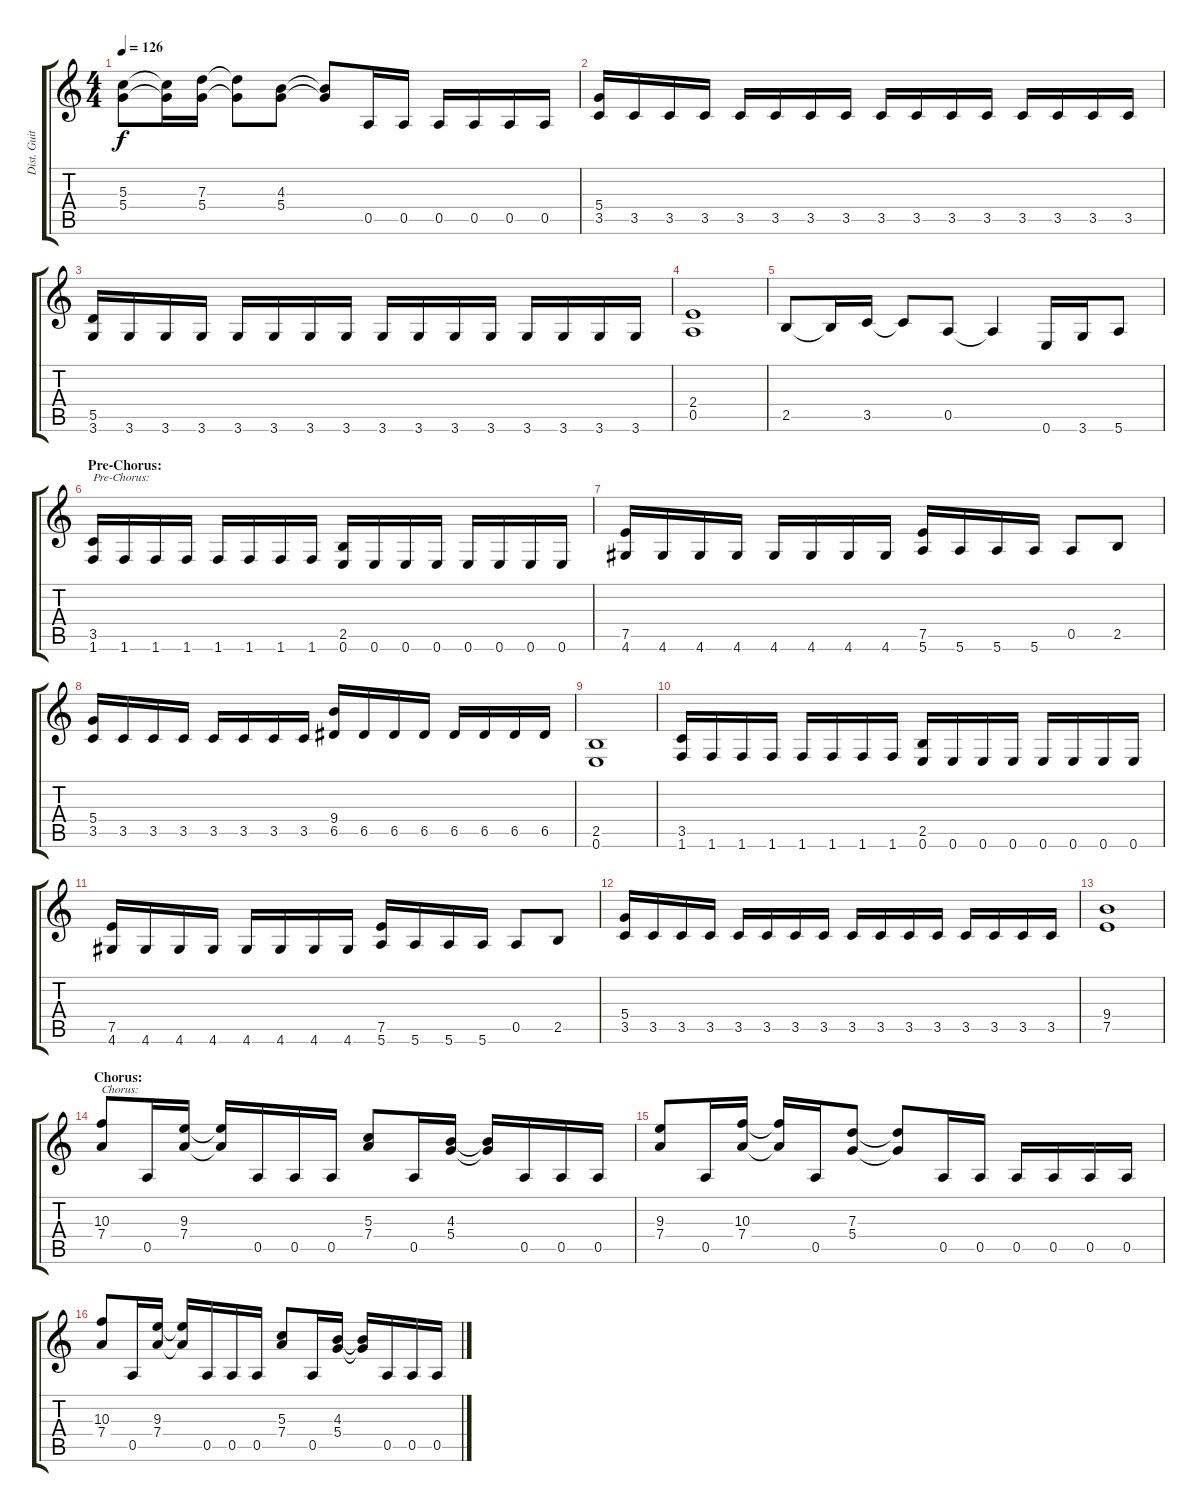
\track ("Dist. Guitar 1" "Dist. Guit") {instrument distortionguitar}
\staff {score tabs}
\tuning (E4 B3 G3 D3 A2 E2) {hide}
\ts (4 4)
\tempo 126
\clef g2
\ks c
(5.3 5.4).8{dy f} (5.3{t} 5.4{t}).16 (7.3 5.4).16 (7.3{t} 5.4{t}).8 (4.3 5.4).8 (4.3{t} 5.4{t}).8 0.5.16 0.5.16 0.5.16 0.5.16 0.5.16 0.5.16 |
(5.4 3.5).16 3.5.16 3.5.16 3.5.16 3.5.16 3.5.16 3.5.16 3.5.16 3.5.16 3.5.16 3.5.16 3.5.16 3.5.16 3.5.16 3.5.16 3.5.16 |
(5.5 3.6).16 3.6.16 3.6.16 3.6.16 3.6.16 3.6.16 3.6.16 3.6.16 3.6.16 3.6.16 3.6.16 3.6.16 3.6.16 3.6.16 3.6.16 3.6.16 |
(2.4 0.5).1 |
2.5.8 2.5{t}.16 3.5.16 3.5{t}.8 0.5.8 0.5{t}.4 0.6.16 3.6.16 5.6.8 |
\section ("" "Pre-Chorus:")
(3.5 1.6).16{txt "Pre-Chorus:"} 1.6.16 1.6.16 1.6.16 1.6.16 1.6.16 1.6.16 1.6.16 (2.5 0.6).16 0.6.16 0.6.16 0.6.16 0.6.16 0.6.16 0.6.16 0.6.16 |
(7.5 4.6).16 4.6.16 4.6.16 4.6.16 4.6.16 4.6.16 4.6.16 4.6.16 (7.5 5.6).16 5.6.16 5.6.16 5.6.16 0.5.8 2.5.8 |
(5.4 3.5).16 3.5.16 3.5.16 3.5.16 3.5.16 3.5.16 3.5.16 3.5.16 (9.4 6.5).16 6.5.16 6.5.16 6.5.16 6.5.16 6.5.16 6.5.16 6.5.16 |
(2.5 0.6).1 |
(3.5 1.6).16 1.6.16 1.6.16 1.6.16 1.6.16 1.6.16 1.6.16 1.6.16 (2.5 0.6).16 0.6.16 0.6.16 0.6.16 0.6.16 0.6.16 0.6.16 0.6.16 |
(7.5 4.6).16 4.6.16 4.6.16 4.6.16 4.6.16 4.6.16 4.6.16 4.6.16 (7.5 5.6).16 5.6.16 5.6.16 5.6.16 0.5.8 2.5.8 |
(5.4 3.5).16 3.5.16 3.5.16 3.5.16 3.5.16 3.5.16 3.5.16 3.5.16 3.5.16 3.5.16 3.5.16 3.5.16 3.5.16 3.5.16 3.5.16 3.5.16 |
(9.4 7.5).1 |
\section ("" "Chorus:")
(10.3 7.4).8{txt "Chorus:"} 0.5.16 (9.3 7.4).16 (9.3{t} 7.4{t}).16 0.5.16 0.5.16 0.5.16 (5.3 7.4).8 0.5.16 (4.3 5.4).16 (4.3{t} 5.4{t}).16 0.5.16 0.5.16 0.5.16 |
(9.3 7.4).8 0.5.16 (10.3 7.4).16 (10.3{t} 7.4{t}).16 0.5.16 (7.3 5.4).8 (7.3{t} 5.4{t}).8 0.5.16 0.5.16 0.5.16 0.5.16 0.5.16 0.5.16 |
(10.3 7.4).8 0.5.16 (9.3 7.4).16 (9.3{t} 7.4{t}).16 0.5.16 0.5.16 0.5.16 (5.3 7.4).8 0.5.16 (4.3 5.4).16 (4.3{t} 5.4{t}).16 0.5.16 0.5.16 0.5.16
